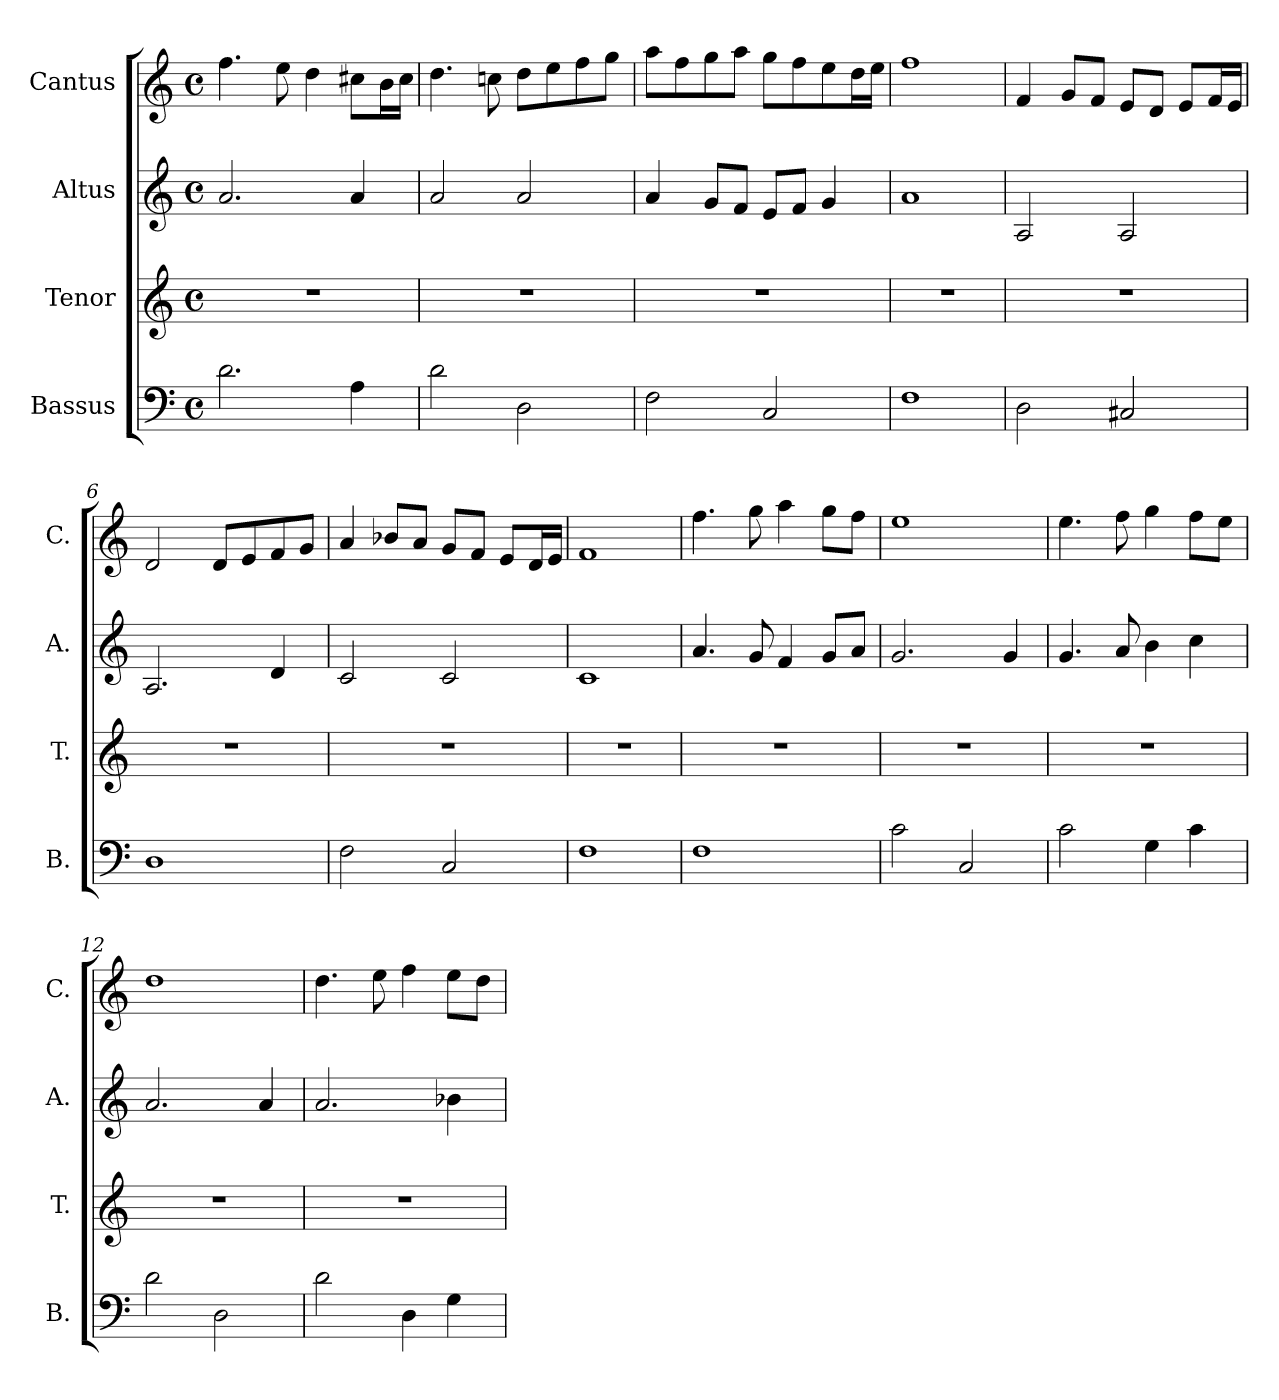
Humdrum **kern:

**kern	**kern	**kern	**kern
*part4	*part3	*part2	*part1
*staff4	*staff3	*staff2	*staff1
*I"Bassus	*I"Tenor	*I"Altus	*I"Cantus
*I'B.	*I'T.	*I'A.	*I'C.
*clefF4	*clefG2	*clefG2	*clefG2
*k[]	*k[]	*k[]	*k[]
*C:	*C:	*C:	*C:
*M4/4	*M4/4	*M4/4	*M4/4
*met(c)	*met(c)	*met(c)	*met(c)
=1	=1	=1	=1
2.d\	1r	2.a/	4.ff\
.	.	.	8ee\
.	.	.	4dd\
4A\	.	4a/	8cc#X\L
.	.	.	16b\L
.	.	.	16cc#\JJ
=2	=2	=2	=2
2d\	1r	2a/	4.dd\
.	.	.	8ccn\
2D\	.	2a/	8dd\L
.	.	.	8ee\
.	.	.	8ff\
.	.	.	8gg\J
=3	=3	=3	=3
2F\	1r	4a/	8aa\L
.	.	.	8ff\
.	.	8g/L	8gg\
.	.	8f/J	8aa\J
2C/	.	8e/L	8gg\L
.	.	8f/J	8ff\
.	.	4g/	8ee\
.	.	.	16dd\L
.	.	.	16ee\JJ
=4	=4	=4	=4
1F\	1r	1a/	1ff\
=5	=5	=5	=5
2D\	1r	2A/	4f/
.	.	.	8g/L
.	.	.	8f/J
2C#X/	.	2A/	8e/L
.	.	.	8d/J
.	.	.	8e/L
.	.	.	16f/L
.	.	.	16e/JJ
=6	=6	=6	=6
1D\	1r	2.A/	2d/
.	.	.	8d/L
.	.	.	8e/
.	.	4d/	8f/
.	.	.	8g/J
=7	=7	=7	=7
2F\	1r	2c/	4a/
.	.	.	8b-X/L
.	.	.	8a/J
2C/	.	2c/	8g/L
.	.	.	8f/J
.	.	.	8e/L
.	.	.	16d/L
.	.	.	16e/JJ
!!LO:LB:g=z
=8	=8	=8	=8
1F\	1r	1c/	1f/
=9	=9	=9	=9
1F\	1r	4.a/	4.ff\
.	.	8g/	8gg\
.	.	4f/	4aa\
.	.	8g/L	8gg\L
.	.	8a/J	8ff\J
=10	=10	=10	=10
2c\	1r	2.g/	1ee\
2C/	.	.	.
.	.	4g/	.
=11	=11	=11	=11
2c\	1r	4.g/	4.ee\
.	.	8a/	8ff\
4G\	.	4b\	4gg\
4c\	.	4cc\	8ff\L
.	.	.	8ee\J
=12	=12	=12	=12
2d\	1r	2.a/	1dd\
2D\	.	.	.
.	.	4a/	.
=13	=13	=13	=13
2d\	1r	2.a/	4.dd\
.	.	.	8ee\
4D\	.	.	4ff\
4G\	.	4b-X\	8ee\L
.	.	.	8dd\J
=	=	=	=
*-	*-	*-	*-
